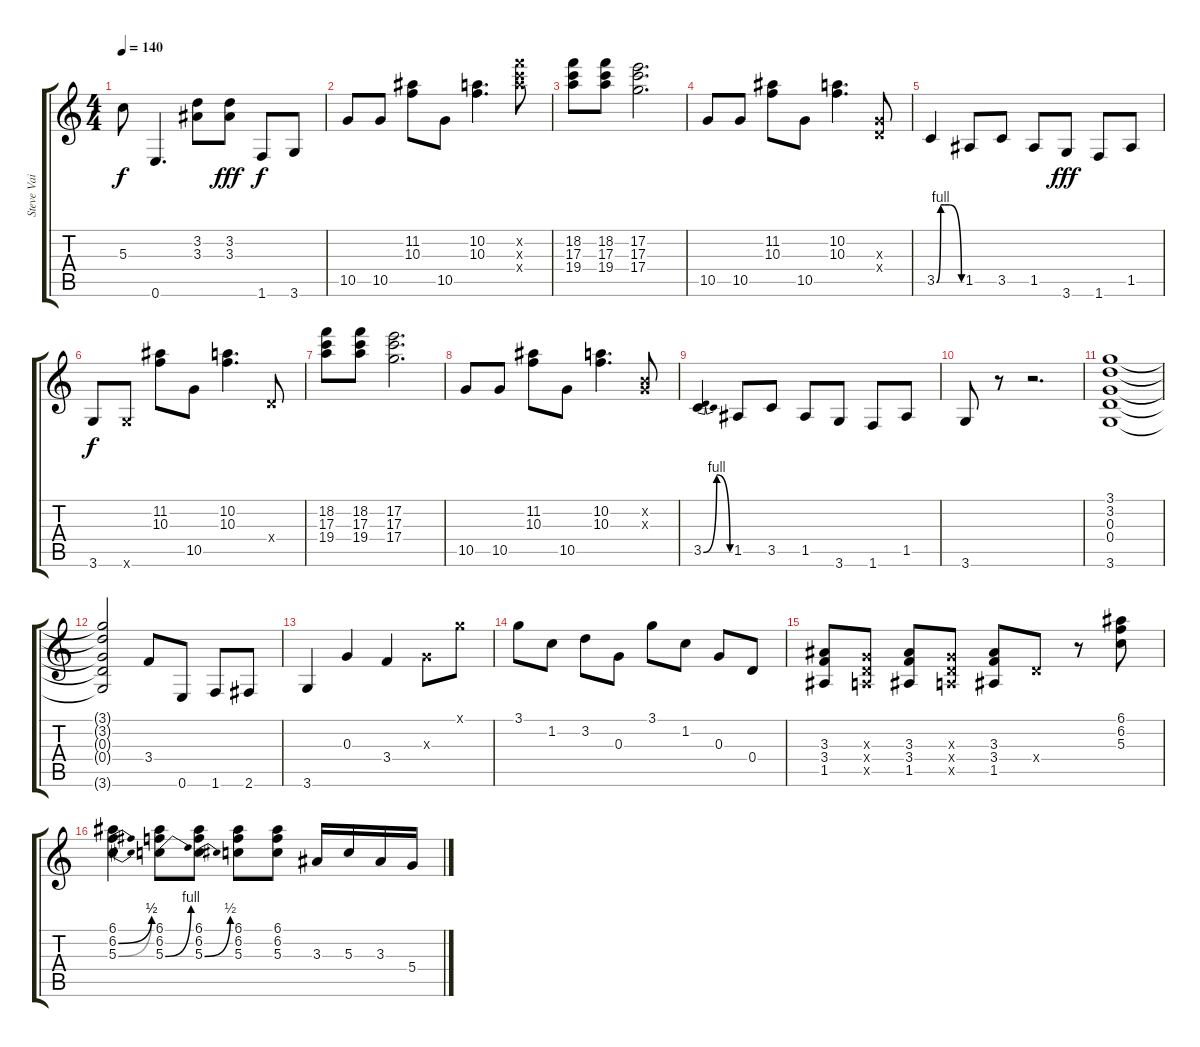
\track ("Steve Vai" "Steve Vai") {instrument overdrivenguitar}
\staff {score tabs}
\tuning (E4 B3 G3 D3 A2 E2) {hide}
\ts (4 4)
\tempo 140
\clef g2
\ks c
5.3.8{dy f} 0.6.4{d} (3.2 3.3).8 (3.2 3.3).8{dy fff} 1.6.8{dy f} 3.6.8 |
10.5.8 10.5.8 (11.2 10.3).8 10.5.8 (10.2 10.3).4{d} (18.2{x} 17.3{x} 19.4{x}).8 |
(18.2 17.3 19.4).8 (18.2 17.3 19.4).8 (17.2 17.3 17.4).2{d} |
10.5.8 10.5.8 (11.2 10.3).8 10.5.8 (10.2 10.3).4{d} (0.3{x} 0.4{x}).8 |
3.5{be (custom 0 0 10 4 20 4 30 4 60 0)}.4 1.5.8 3.5.8 1.5.8 3.6.8{dy fff} 1.6.8 1.5.8 |
3.6.8{dy f} 3.6{x}.8 (11.2 10.3).8 10.5.8 (10.2 10.3).4{d} 0.4{x}.8 |
(18.2 17.3 19.4).8 (18.2 17.3 19.4).8 (17.2 17.3 17.4).2{d} |
10.5.8 10.5.8 (11.2 10.3).8 10.5.8 (10.2 10.3).4{d} (0.2{x} 0.3{x}).8 |
3.5{be (bendrelease 0 0 30 4 30 4 60 0)}.4 1.5.8 3.5.8 1.5.8 3.6.8 1.6.8 1.5.8 |
3.6.8 r.8 r.2{d} |
(3.1 3.2 0.3 0.4 3.6).1 |
(3.1{t} 3.2{t} 0.3{t} 0.4{t} 3.6{t}).2 3.4.8 0.6.8 1.6.8 2.6.8 |
3.6.4 0.3.4 3.4.4 0.3{x}.8 3.1{x}.8 |
3.1.8 1.2.8 3.2.8 0.3.8 3.1.8 1.2.8 0.3.8 0.4.8 |
(3.3 3.4 1.5).8 (0.3{x} 0.4{x} 0.5{x}).8 (3.3 3.4 1.5).8 (0.3{x} 0.4{x} 0.5{x}).8 (3.3 3.4 1.5).8 0.4{x}.8 r.8 (6.1 6.2 5.3).8 |
(6.1 6.2{be (bend 0 0 60 2)} 5.3{be (bend 0 0 60 2)}).4 (6.1 6.2 5.3{be (bend 0 0 60 4)}).8 (6.1 6.2 5.3{be (bend 0 0 60 2)}).8 (6.1 6.2 5.3).8 (6.1 6.2 5.3).8 3.3.16 5.3.16 3.3.16 5.4.16
